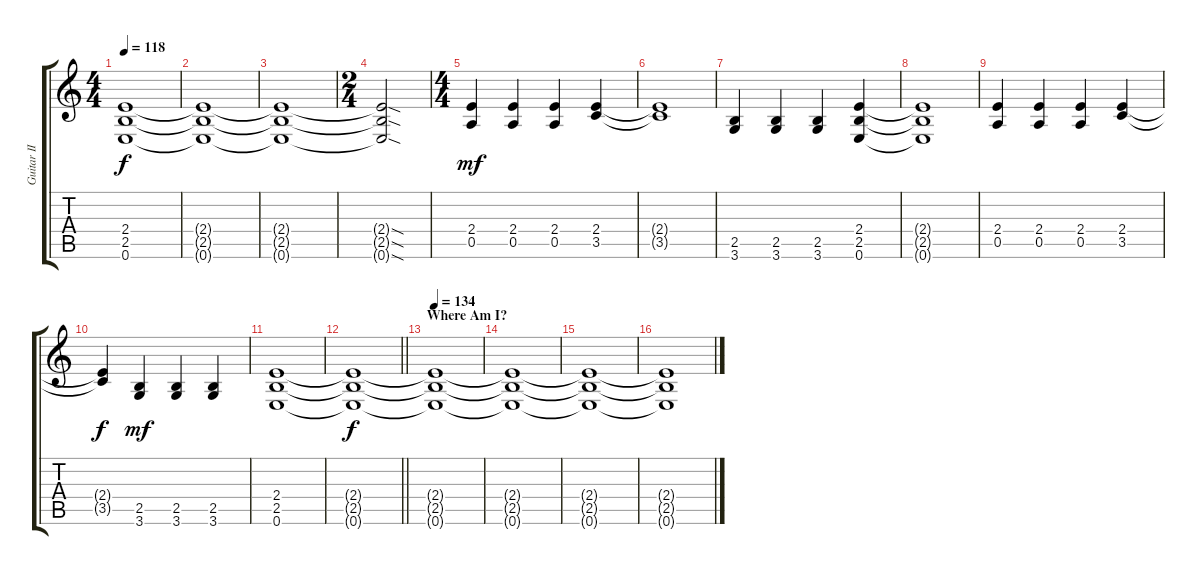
\track ("Guitar II" "Guitar II") {instrument overdrivenguitar}
\staff {score tabs}
\tuning (E4 B3 G3 D3 A2 E2) {hide}
\ts (4 4)
\tempo 118
\clef g2
\ks c
(2.4{t} 2.5{t} 0.6{t}).1{dy f volume 3} |
(2.4{t} 2.5{t} 0.6{t}).1 |
(2.4{t} 2.5{t} 0.6{t}).1 |
\ts (2 4)
(2.4{sod t} 2.5{sod t} 0.6{sod t}).2 |
\ts (4 4)
(2.4 0.5).4{dy mf volume 13} (2.4 0.5).4 (2.4 0.5).4 (2.4 3.5).4 |
(2.4{t} 3.5{t}).1 |
(2.5 3.6).4 (2.5 3.6).4 (2.5 3.6).4 (2.4 2.5 0.6).4 |
(2.4{t} 2.5{t} 0.6{t}).1 |
(2.4 0.5).4 (2.4 0.5).4 (2.4 0.5).4 (2.4 3.5).4 |
(2.4{t} 3.5{t}).4{dy f} (2.5 3.6).4{dy mf} (2.5 3.6).4 (2.5 3.6).4 |
(2.4 2.5 0.6).1 |
\barLineRight lightlight
(2.4{t} 2.5{t} 0.6{t}).1{dy f volume 7} |
\section ("" "Where Am I?")
\tempo 134
(2.4{t} 2.5{t} 0.6{t}).1 |
(2.4{t} 2.5{t} 0.6{t}).1 |
(2.4{t} 2.5{t} 0.6{t}).1 |
(2.4{t} 2.5{t} 0.6{t}).1
